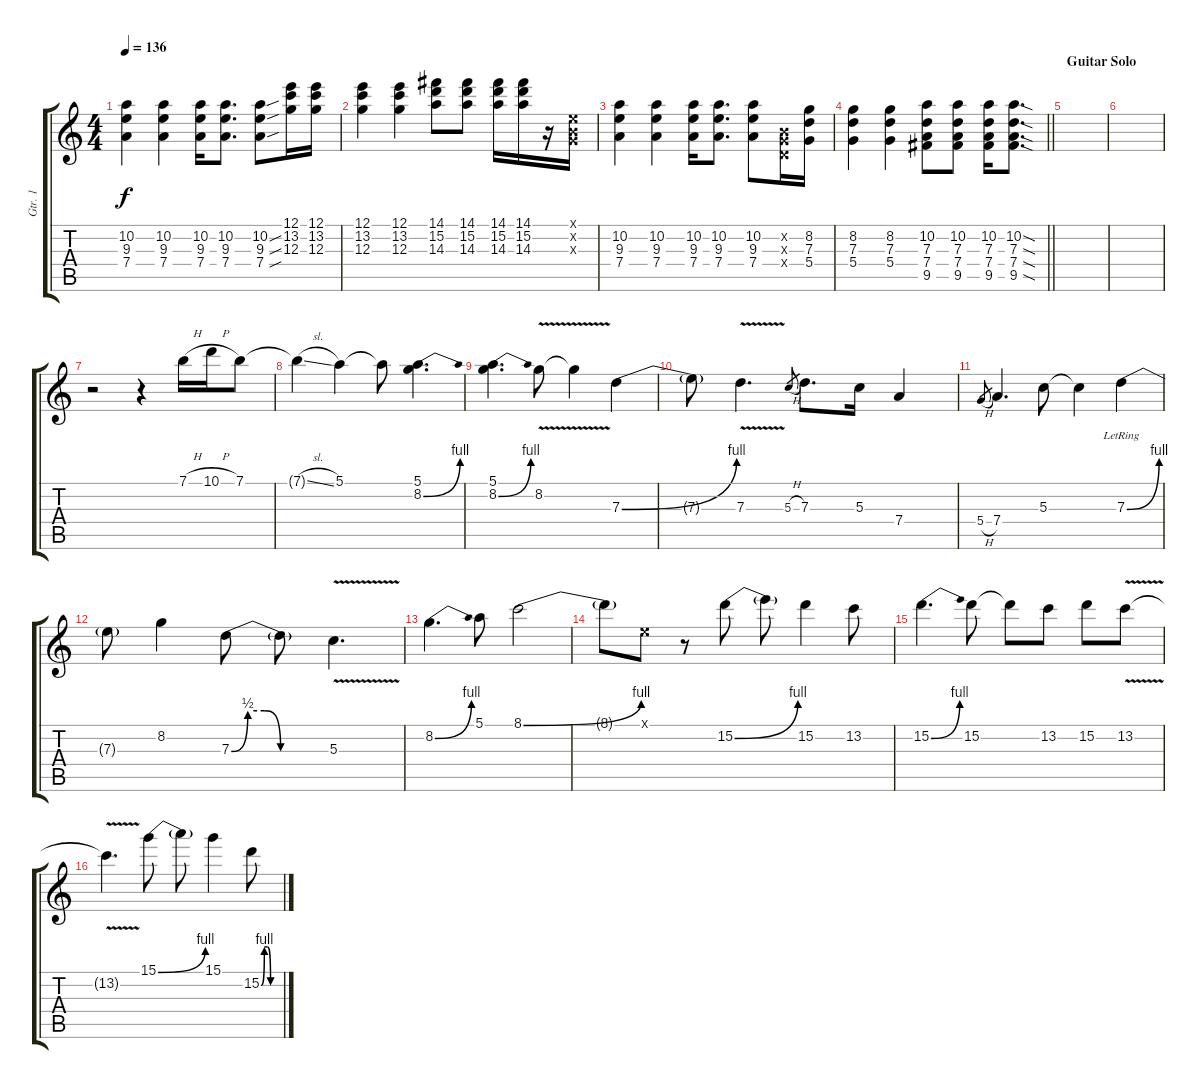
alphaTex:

\track ("Gtr. 1" "Gtr. 1") {instrument overdrivenguitar}
\staff {score tabs}
\tuning (E4 B3 G3 D3 A2 E2) {hide}
\ts (4 4)
\tempo 136
\clef g2
\ks c
(10.2 9.3 7.4).4{dy f} (10.2 9.3 7.4).4 (10.2 9.3 7.4).16 (10.2 9.3 7.4).8{d} (10.2{sou} 9.3{sou} 7.4{sou}).8 (12.1 13.2 12.3).16 (12.1 13.2 12.3).16 |
(12.1 13.2 12.3).4 (12.1 13.2 12.3).4 (14.1 15.2 14.3).8 (14.1 15.2 14.3).8 (14.1 15.2 14.3).16 (14.1 15.2 14.3).16 r.16 (0.1{x} 0.2{x} 0.3{x}).16 |
(10.2 9.3 7.4).4 (10.2 9.3 7.4).4 (10.2 9.3 7.4).16 (10.2 9.3 7.4).8{d} (10.2 9.3 7.4).8 (0.2{x} 0.3{x} 0.4{x}).16 (8.2 7.3 5.4).16 |
\barLineRight lightlight
(8.2 7.3 5.4).4 (8.2 7.3 5.4).4 (10.2 7.3 7.4 9.5).8 (10.2 7.3 7.4 9.5).8 (10.2 7.3 7.4 9.5).16 (10.2{sod} 7.3{sod} 7.4{sod} 9.5{sod}).8{d} |
\section ("" "Guitar Solo")
|
|
r.2 r.4 7.1{h}.16 10.1{h}.16 7.1.8 |
7.1{sl t}.4 5.1.4 5.1{t}.8 (5.1 8.2{be (bend 0 0 60 4)}).4{d} |
(5.1 8.2{be (bend 0 0 60 4)}).4{d} 8.2{v}.8 8.2{t}.4 7.3{be (bend 0 0 60 4)}.4 |
7.3{t}.8 7.3{v}.4{d} 5.3{h}.8{gr} 7.3.8{d} 5.3.16 7.4.4 |
5.4{h}.8{gr} 7.4.4{d} 5.3.8 5.3{t}.4 7.3{be (bend 0 0 60 4) lr}.4 |
7.3{t}.8 8.2.4 7.3{be (custom 0 0 10 2 20 2 30 0 60 0)}.8 7.3{t}.8 5.3{v}.4{d} |
8.2{be (bend 0 0 60 4)}.4{d} 5.1.8 8.1{be (bend 0 0 60 4)}.2 |
8.1{t}.8 0.1{x}.8 r.8 15.2{be (bend 0 0 60 4)}.8 15.2{t}.8 15.2.4 13.2.8 |
15.2{be (bend 0 0 60 4)}.4{d} 15.2.8 15.2{t}.8 13.2.8 15.2.8 13.2{v}.8 |
13.2{t}.4{d} 15.1{be (bend 0 0 60 4)}.8 15.1{t}.8 15.1.4 15.2{be (custom 0 0 10 4 20 4 30 0 60 0)}.8
